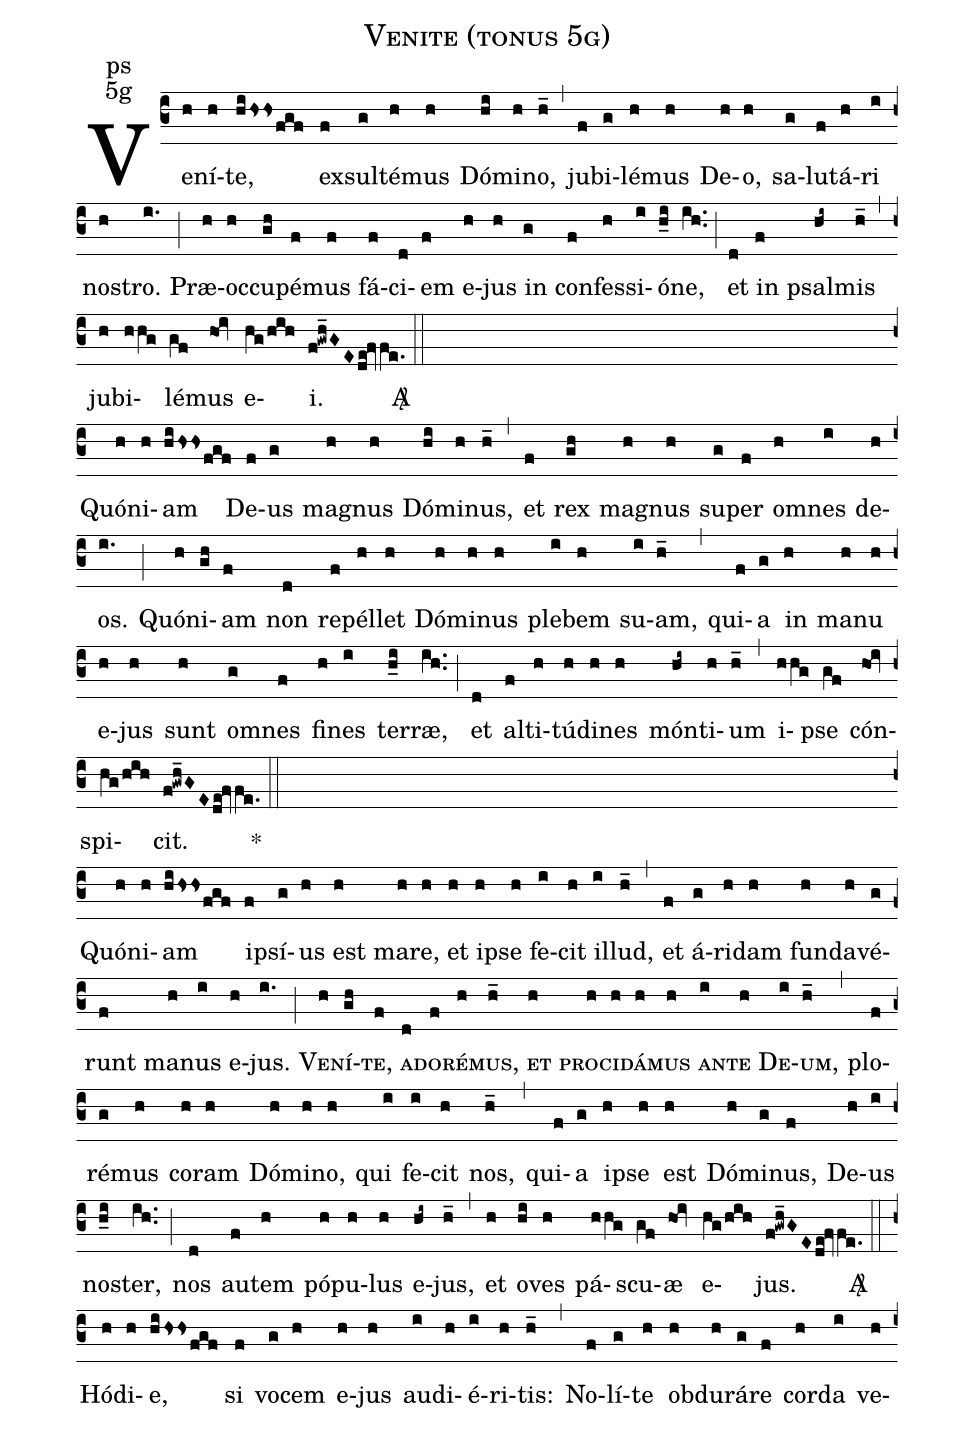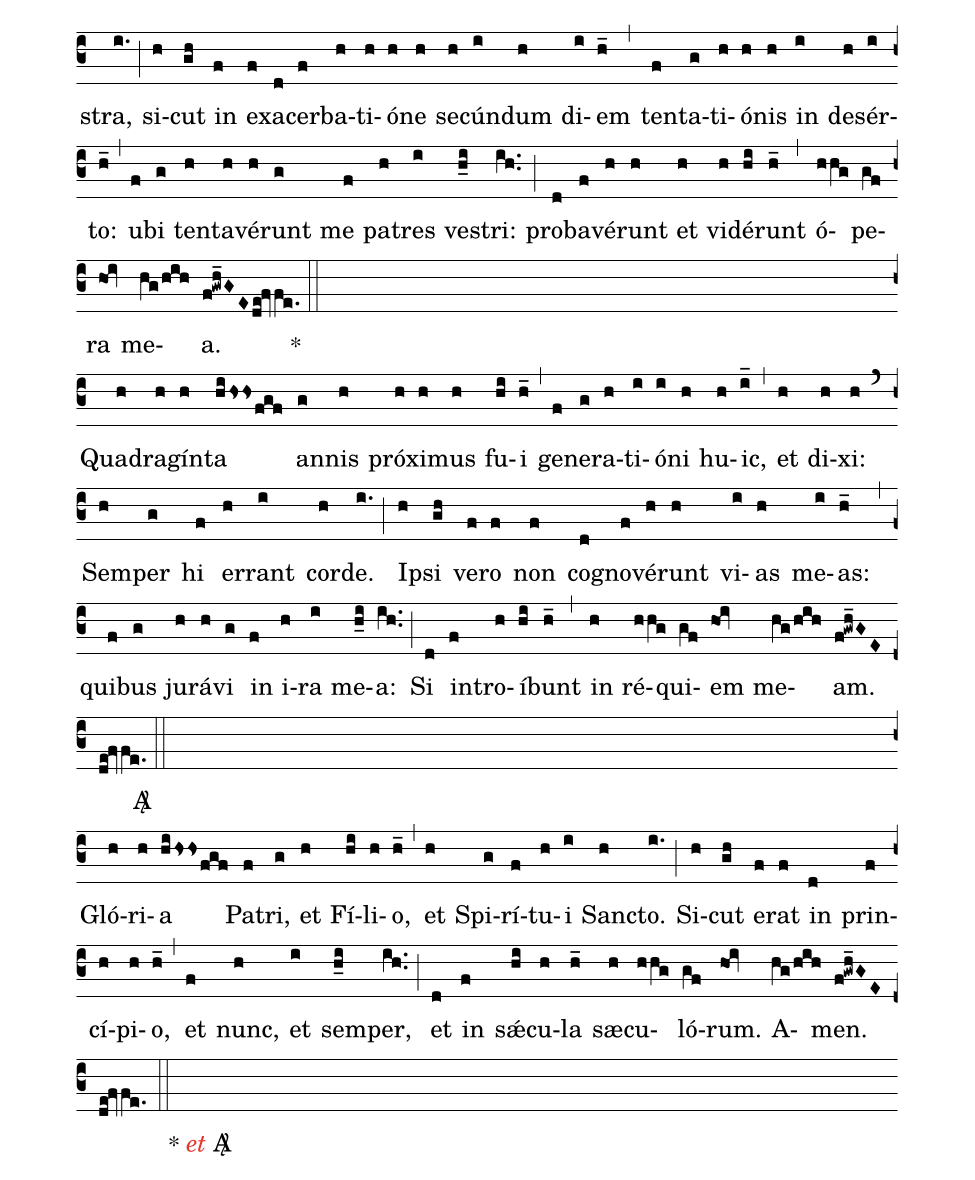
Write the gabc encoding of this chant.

name:Venite (tonus 5g);
office-part:ps;
mode:5g;
%%
(c3) Ve(h)ní(h)te,(hi/hssfgf) ex(f)sul(g)té(h)mus(h) Dó(hi)mi(h)no,(h_) (,) ju(f)bi(g)lé(h)mus(h) De(h)o,(h) sa(g)lu(f)tá(h)ri(i) no(h)stro.(i.) (;) Præ(h)oc(h)cu(gh)pé(f)mus(f) fá(f)ci(d)em(f) e(h)jus(h) in(g) con(f)fes(h)si(i)ó(h_i)ne,(ih..) (;) et(d) in(f) psal(hi~)mis(h_) (,) ju(h)bi(h/hg)lé(gf)mus(hoi) e(hg/hih)i.(f!gwh_GEde@fv/fe.)  <sp>A/</sp>(::) (Z)

Quó(h)ni(h)am(hi/hssfgf) De(f)us(g) ma(h)gnus(h) Dó(hi)mi(h)nus,(h_) (,) et(f) rex(gh) ma(h)gnus(h) su(g)per(f) om(h)nes(i) de(h)os.(i.) (;) Quó(h)ni(gh)am(f) non(d) re(f)pél(h)let(h) Dó(h)mi(h)nus(h) ple(i)bem(h) su(i)am,(h_) (,) qui(f)a(g) in(h) ma(h)nu(h) e(h)jus(h) sunt(h) om(g)nes(f) fi(h)nes(i) ter(h_i)ræ,(ih..) (;) et(d) al(f)ti(h)tú(h)di(h)nes(h) món(hi~)ti(h)um(h_) (,) i(h/hg)pse(gf) cón(hoi)spi(hg/hih)cit.(f!gwh_GEde@fv/fe.) <sp>*</sp>(::) (Z)

Quó(h)ni(h)am(hi/hssfgf) i(f)psí(g)us(h) est(h) ma(h)re,(h) et(h) i(h)pse(h) fe(i)cit(h) il(i)lud,(h_) (,) et(f) á(g)ri(h)dam(h) fun(h)da(h)vé(g)runt(f) ma(h)nus(i) e(h)jus.(i.)  (;)<sc>Ve(h)ní(gh)te,(f) a(d)do(f)ré(h)mus,(h_) et(h) pro(h)ci(h)dá(h)mus(h) an(i)te(h) De(i)um,</sc>(h_) (,)  plo(f)ré(g)mus(h) co(h)ram(h) Dó(h)mi(h)no,(h) qui(i) fe(i)cit(h) nos,(h_) (,) qui(f)a(g) i(h)pse(h) est(h) Dó(h)mi(g)nus,(f) De(h)us(i) no(h_i)ster,(ih..) (;) nos(d) au(f)tem(h) pó(h)pu(h)lus(h) e(hi~)jus,(h_) (,) et(h) o(hi)ves(h) pá(h/hg)scu(gf)æ(hoi) e(hg/hih)jus.(f!gwh_GEde@fv/fe.)  <sp>A/</sp>(::) (Z)

Hó(h)di(h)e,(hi/hssfgf) si(f) vo(g)cem(h) e(h)jus(h) au(i)di(h)é(i)ri(h)tis:(h_) (,) No(f)lí(g)te(h) ob(h)du(h)rá(g)re(f) cor(h)da(i) ve(h)stra,(i.) (;) si(h)cut(gh) in(f) e(f)xa(d)cer(f)ba(h)ti(h)ó(h)ne(h) se(h)cún(i)dum(h) di(i)em(h_) (,) ten(f)ta(g)ti(h)ó(h)nis(h) in(i) de(h)sér(i)to:(h_) (,) u(f)bi(g) ten(h)ta(h)vé(h)runt(g) me(f) pa(h)tres(i) ve(h_i)stri:(ih..) (;) pro(d)ba(f)vé(h)runt(h) et(h) vi(h)dé(hi)runt(h_) (,) ó(h/hg)pe(gf)ra(hoi) me(hg/hih)a.(f!gwh_GEde@fv/fe.) <sp>*</sp>(::) (Z)

Qua(h)dra(h)gín(h)ta(hi/hssfgf) an(g)nis(h) pró(h)xi(h)mus(h) fu(hi)i(h_) (,) ge(f)ne(g)ra(h)ti(i)ó(i)ni(h) hu(h)ic,(i_) (,) et(h) di(h)xi:(h) (`) Sem(h)per(g) hi(f) er(h)rant(i) cor(h)de.(i.) (;) I(h)psi(gh) ve(f)ro(f) non(f) co(d)gno(f)vé(h)runt(h) vi(i)as(h) me(i)as:(h_) (,) qui(f)bus(g) ju(h)rá(h)vi(g) in(f) i(h)ra(i) me(h_i)a:(ih..) (;) Si(d) in(f)tro(h)í(hi)bunt(h_) (,) in(h) ré(h/hg)qui(gf)em(hoi) me(hg/hih)am.(f!gwh_GEde@fv/fe.)
<sp>A/</sp>(::) (Z)

Gló(h)ri(h)a(hi/hssfgf) Pa(f)tri,(g) et(h) Fí(hi)li(h)o,(h_) (,) et(h) Spi(g)rí(f)tu(h)i(i) San(h)cto.(i.) (;) Si(h)cut(gh) e(f)rat(f) in(d) prin(f)cí(h)pi(h)o,(h_) (,) et(f) nunc,(h) et(i) sem(h_i)per,(ih..) (;) et(d) in(f) sǽ(hi)cu(h)la(h_) sæ(h)cu(h/hg)ló(gf)rum.(hoi) A(hg/hih)men.(f!gwh_GEde@fv/fe.) (::)
<sp>*</sp> <c><i>et</i></c> <sp>A/</sp>( )
